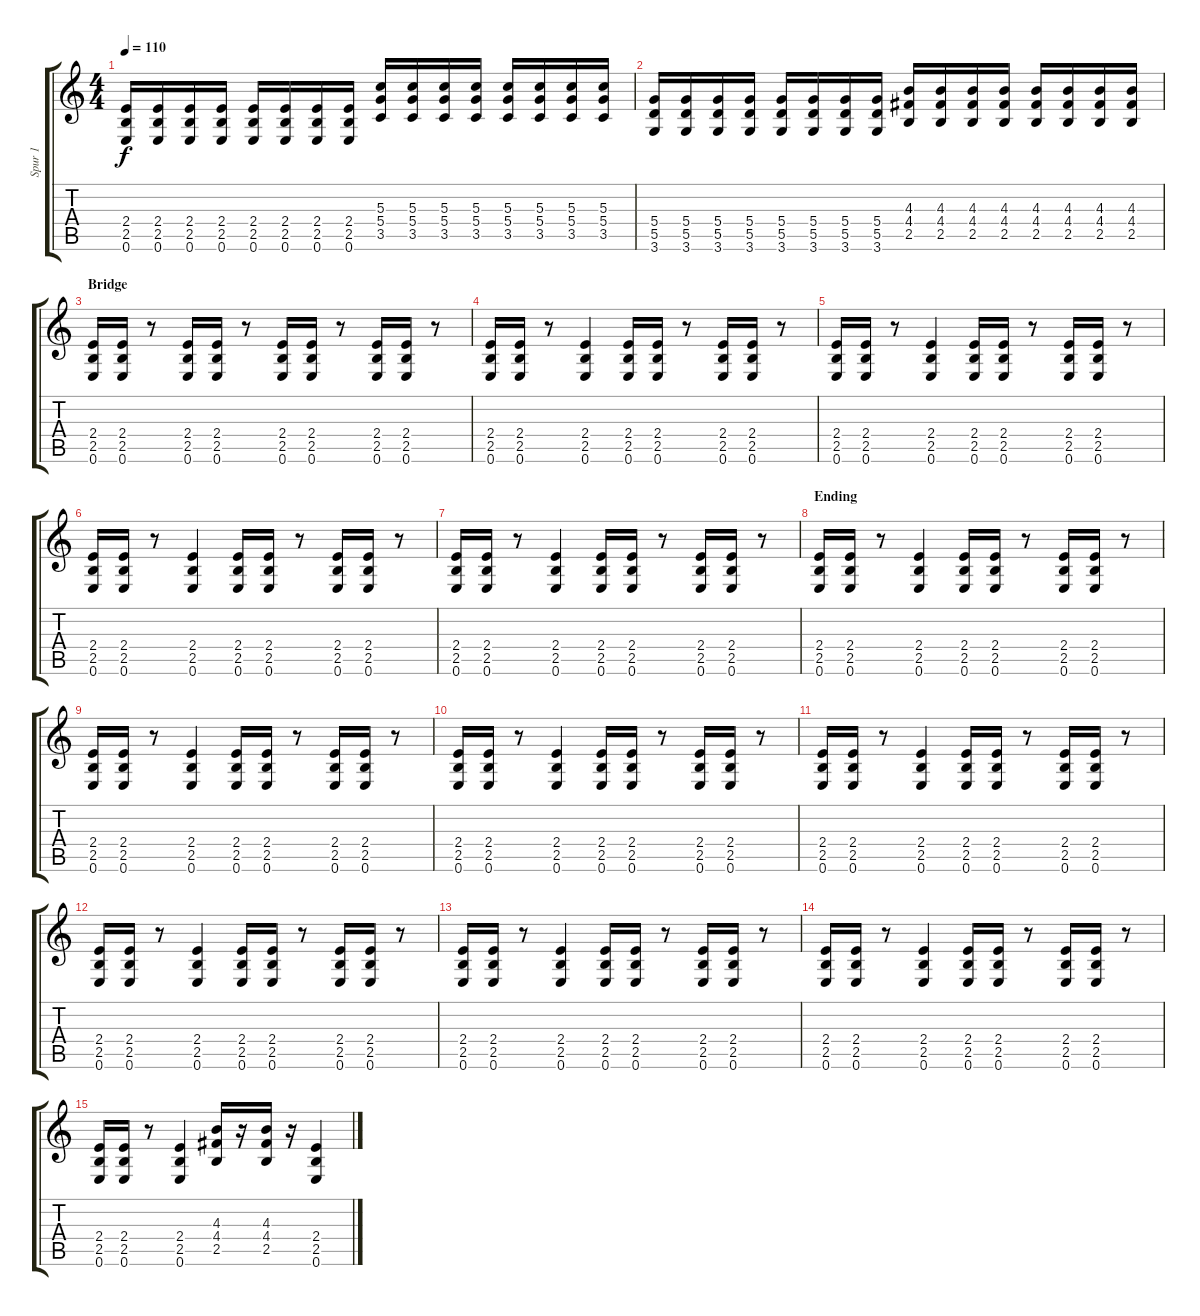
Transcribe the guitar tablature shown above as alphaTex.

\track ("Spur 1" "Spur 1") {instrument distortionguitar}
\staff {score tabs}
\tuning (E4 B3 G3 D3 A2 E2) {hide}
\ts (4 4)
\tempo 110
\clef g2
\ks c
(2.4 2.5 0.6).16{dy f} (2.4 2.5 0.6).16 (2.4 2.5 0.6).16 (2.4 2.5 0.6).16 (2.4 2.5 0.6).16 (2.4 2.5 0.6).16 (2.4 2.5 0.6).16 (2.4 2.5 0.6).16 (5.3 5.4 3.5).16 (5.3 5.4 3.5).16 (5.3 5.4 3.5).16 (5.3 5.4 3.5).16 (5.3 5.4 3.5).16 (5.3 5.4 3.5).16 (5.3 5.4 3.5).16 (5.3 5.4 3.5).16 |
(5.4 5.5 3.6).16 (5.4 5.5 3.6).16 (5.4 5.5 3.6).16 (5.4 5.5 3.6).16 (5.4 5.5 3.6).16 (5.4 5.5 3.6).16 (5.4 5.5 3.6).16 (5.4 5.5 3.6).16 (4.3 4.4 2.5).16 (4.3 4.4 2.5).16 (4.3 4.4 2.5).16 (4.3 4.4 2.5).16 (4.3 4.4 2.5).16 (4.3 4.4 2.5).16 (4.3 4.4 2.5).16 (4.3 4.4 2.5).16 |
\section ("" "Bridge")
(2.4 2.5 0.6).16 (2.4 2.5 0.6).16 r.8 (2.4 2.5 0.6).16 (2.4 2.5 0.6).16 r.8 (2.4 2.5 0.6).16 (2.4 2.5 0.6).16 r.8 (2.4 2.5 0.6).16 (2.4 2.5 0.6).16 r.8 |
(2.4 2.5 0.6).16 (2.4 2.5 0.6).16 r.8 (2.4 2.5 0.6).4 (2.4 2.5 0.6).16 (2.4 2.5 0.6).16 r.8 (2.4 2.5 0.6).16 (2.4 2.5 0.6).16 r.8 |
(2.4 2.5 0.6).16 (2.4 2.5 0.6).16 r.8 (2.4 2.5 0.6).4 (2.4 2.5 0.6).16 (2.4 2.5 0.6).16 r.8 (2.4 2.5 0.6).16 (2.4 2.5 0.6).16 r.8 |
(2.4 2.5 0.6).16 (2.4 2.5 0.6).16 r.8 (2.4 2.5 0.6).4 (2.4 2.5 0.6).16 (2.4 2.5 0.6).16 r.8 (2.4 2.5 0.6).16 (2.4 2.5 0.6).16 r.8 |
(2.4 2.5 0.6).16 (2.4 2.5 0.6).16 r.8 (2.4 2.5 0.6).4 (2.4 2.5 0.6).16 (2.4 2.5 0.6).16 r.8 (2.4 2.5 0.6).16 (2.4 2.5 0.6).16 r.8 |
\section ("" "Ending")
(2.4 2.5 0.6).16 (2.4 2.5 0.6).16 r.8 (2.4 2.5 0.6).4 (2.4 2.5 0.6).16 (2.4 2.5 0.6).16 r.8 (2.4 2.5 0.6).16 (2.4 2.5 0.6).16 r.8 |
(2.4 2.5 0.6).16 (2.4 2.5 0.6).16 r.8 (2.4 2.5 0.6).4 (2.4 2.5 0.6).16 (2.4 2.5 0.6).16 r.8 (2.4 2.5 0.6).16 (2.4 2.5 0.6).16 r.8 |
(2.4 2.5 0.6).16 (2.4 2.5 0.6).16 r.8 (2.4 2.5 0.6).4 (2.4 2.5 0.6).16 (2.4 2.5 0.6).16 r.8 (2.4 2.5 0.6).16 (2.4 2.5 0.6).16 r.8 |
(2.4 2.5 0.6).16 (2.4 2.5 0.6).16 r.8 (2.4 2.5 0.6).4 (2.4 2.5 0.6).16 (2.4 2.5 0.6).16 r.8 (2.4 2.5 0.6).16 (2.4 2.5 0.6).16 r.8 |
(2.4 2.5 0.6).16 (2.4 2.5 0.6).16 r.8 (2.4 2.5 0.6).4 (2.4 2.5 0.6).16 (2.4 2.5 0.6).16 r.8 (2.4 2.5 0.6).16 (2.4 2.5 0.6).16 r.8 |
(2.4 2.5 0.6).16 (2.4 2.5 0.6).16 r.8 (2.4 2.5 0.6).4 (2.4 2.5 0.6).16 (2.4 2.5 0.6).16 r.8 (2.4 2.5 0.6).16 (2.4 2.5 0.6).16 r.8 |
(2.4 2.5 0.6).16 (2.4 2.5 0.6).16 r.8 (2.4 2.5 0.6).4 (2.4 2.5 0.6).16 (2.4 2.5 0.6).16 r.8 (2.4 2.5 0.6).16 (2.4 2.5 0.6).16 r.8 |
(2.4 2.5 0.6).16 (2.4 2.5 0.6).16 r.8 (2.4 2.5 0.6).4 (4.3 4.4 2.5).16 r.16 (4.3 4.4 2.5).16 r.16 (2.4 2.5 0.6).4
